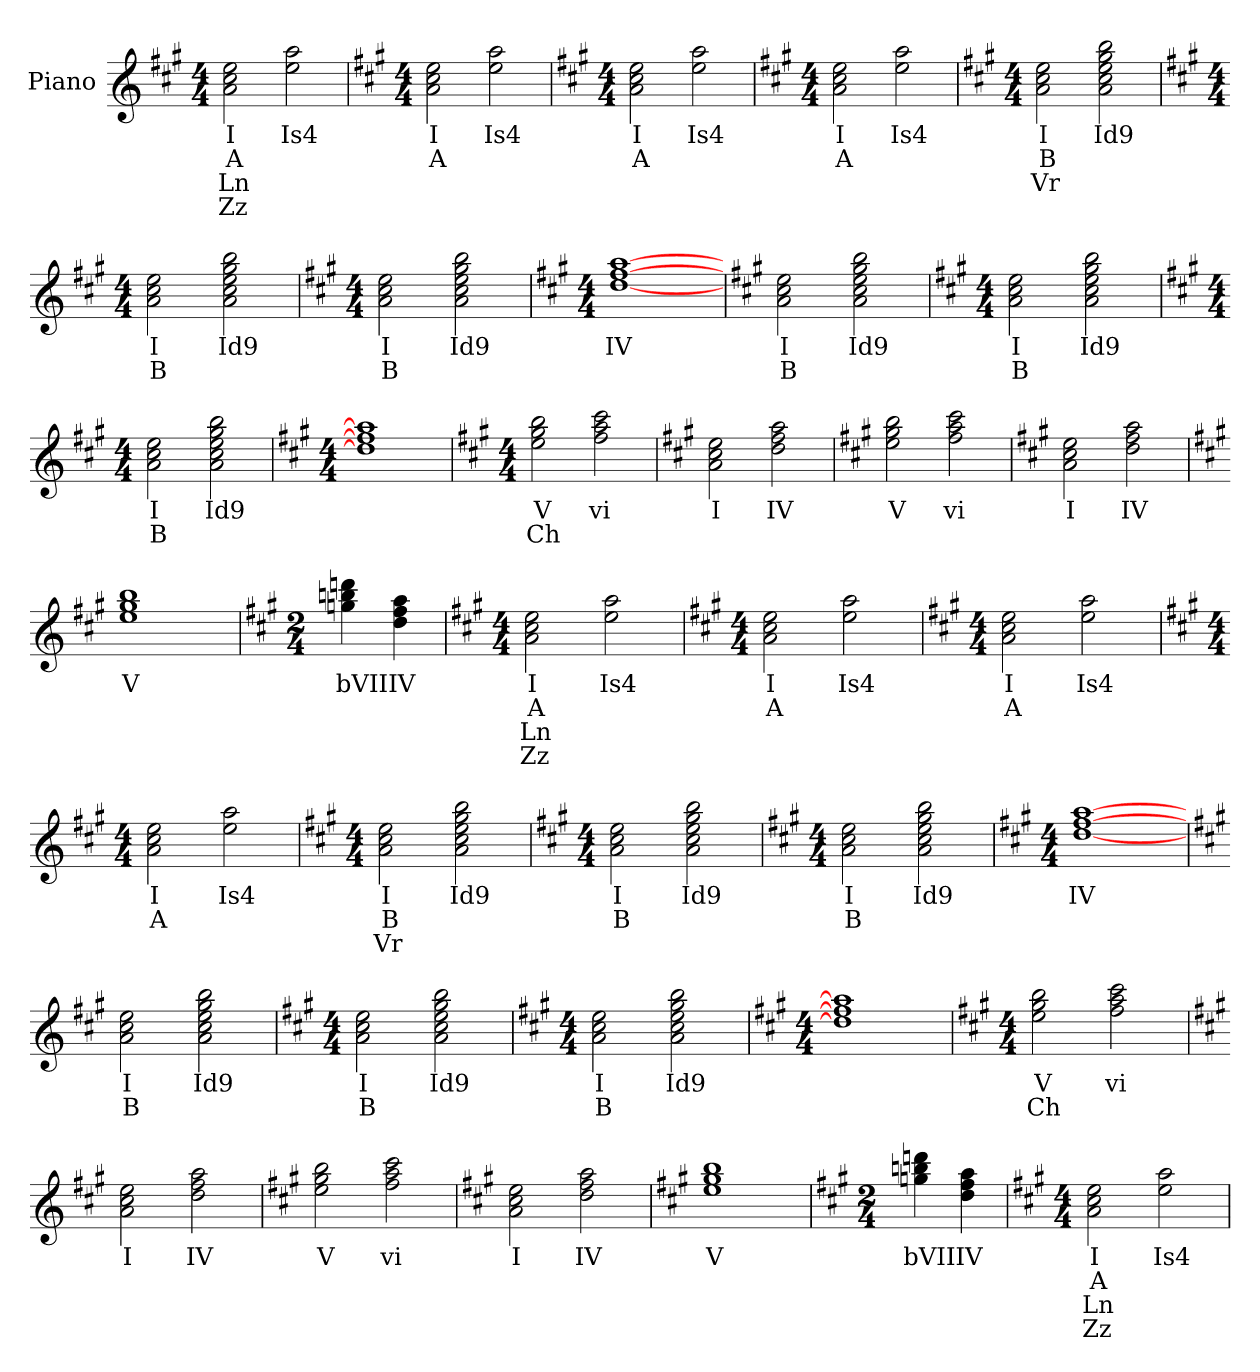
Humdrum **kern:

**kern	**text	**text	**text	**text
*part1	*part1	*part1	*part1	*part1
*staff1	*staff1	*staff1	*staff1	*staff1
*I"Piano	*	*	*	*
*I'Pno	*	*	*	*
*k[f#c#g#]	*	*	*	*
*A:	*	*	*	*
*M4/4	*	*	*	*
=	=	=	=	=
2a 2cc# 2ee	I	A	Ln	Zz
2ee 2aa	Is4	.	.	.
=	=	=	=	=
*k[f#c#g#]	*	*	*	*
*A:	*	*	*	*
*M4/4	*	*	*	*
2a 2cc# 2ee	I	A	.	.
2ee 2aa	Is4	.	.	.
=	=	=	=	=
*k[f#c#g#]	*	*	*	*
*A:	*	*	*	*
*M4/4	*	*	*	*
2a 2cc# 2ee	I	A	.	.
2ee 2aa	Is4	.	.	.
=	=	=	=	=
*k[f#c#g#]	*	*	*	*
*A:	*	*	*	*
*M4/4	*	*	*	*
2a 2cc# 2ee	I	A	.	.
2ee 2aa	Is4	.	.	.
=	=	=	=	=
*k[f#c#g#]	*	*	*	*
*A:	*	*	*	*
*M4/4	*	*	*	*
2a 2cc# 2ee	I	B	Vr	.
2a 2cc# 2ee 2gg# 2bb	Id9	.	.	.
=	=	=	=	=
*k[f#c#g#]	*	*	*	*
*A:	*	*	*	*
*M4/4	*	*	*	*
2a 2cc# 2ee	I	B	.	.
2a 2cc# 2ee 2gg# 2bb	Id9	.	.	.
=	=	=	=	=
*k[f#c#g#]	*	*	*	*
*A:	*	*	*	*
*M4/4	*	*	*	*
2a 2cc# 2ee	I	B	.	.
2a 2cc# 2ee 2gg# 2bb	Id9	.	.	.
=	=	=	=	=
*k[f#c#g#]	*	*	*	*
*A:	*	*	*	*
*M4/4	*	*	*	*
[1dd [1ff# [1aa	IV	.	.	.
=	=	=	=	=
*k[f#c#g#]	*	*	*	*
*A:	*	*	*	*
2a 2cc# 2ee	I	B	.	.
2a 2cc# 2ee 2gg# 2bb	Id9	.	.	.
=	=	=	=	=
*k[f#c#g#]	*	*	*	*
*A:	*	*	*	*
*M4/4	*	*	*	*
2a 2cc# 2ee	I	B	.	.
2a 2cc# 2ee 2gg# 2bb	Id9	.	.	.
=	=	=	=	=
*k[f#c#g#]	*	*	*	*
*A:	*	*	*	*
*M4/4	*	*	*	*
2a 2cc# 2ee	I	B	.	.
2a 2cc# 2ee 2gg# 2bb	Id9	.	.	.
=	=	=	=	=
*k[f#c#g#]	*	*	*	*
*A:	*	*	*	*
*M4/4	*	*	*	*
1dd] 1ff#] 1aa]	.	.	.	.
=	=	=	=	=
*k[f#c#g#]	*	*	*	*
*A:	*	*	*	*
*M4/4	*	*	*	*
2ee 2gg# 2bb	V	Ch	.	.
2ff# 2aa 2ccc#	vi	.	.	.
=	=	=	=	=
*k[f#c#g#]	*	*	*	*
*A:	*	*	*	*
2a 2cc# 2ee	I	.	.	.
2dd 2ff# 2aa	IV	.	.	.
=	=	=	=	=
*k[f#c#g#]	*	*	*	*
*A:	*	*	*	*
2ee 2gg# 2bb	V	.	.	.
2ff# 2aa 2ccc#	vi	.	.	.
=	=	=	=	=
*k[f#c#g#]	*	*	*	*
*A:	*	*	*	*
2a 2cc# 2ee	I	.	.	.
2dd 2ff# 2aa	IV	.	.	.
=	=	=	=	=
*k[f#c#g#]	*	*	*	*
*A:	*	*	*	*
1ee 1gg# 1bb	V	.	.	.
=	=	=	=	=
*k[f#c#g#]	*	*	*	*
*A:	*	*	*	*
*M2/4	*	*	*	*
4ggn 4bbn 4dddn	bVII	.	.	.
4dd 4ff# 4aa	IV	.	.	.
=	=	=	=	=
*k[f#c#g#]	*	*	*	*
*A:	*	*	*	*
*M4/4	*	*	*	*
2a 2cc# 2ee	I	A	Ln	Zz
2ee 2aa	Is4	.	.	.
=	=	=	=	=
*k[f#c#g#]	*	*	*	*
*A:	*	*	*	*
*M4/4	*	*	*	*
2a 2cc# 2ee	I	A	.	.
2ee 2aa	Is4	.	.	.
=	=	=	=	=
*k[f#c#g#]	*	*	*	*
*A:	*	*	*	*
*M4/4	*	*	*	*
2a 2cc# 2ee	I	A	.	.
2ee 2aa	Is4	.	.	.
=	=	=	=	=
*k[f#c#g#]	*	*	*	*
*A:	*	*	*	*
*M4/4	*	*	*	*
2a 2cc# 2ee	I	A	.	.
2ee 2aa	Is4	.	.	.
=	=	=	=	=
*k[f#c#g#]	*	*	*	*
*A:	*	*	*	*
*M4/4	*	*	*	*
2a 2cc# 2ee	I	B	Vr	.
2a 2cc# 2ee 2gg# 2bb	Id9	.	.	.
=	=	=	=	=
*k[f#c#g#]	*	*	*	*
*A:	*	*	*	*
*M4/4	*	*	*	*
2a 2cc# 2ee	I	B	.	.
2a 2cc# 2ee 2gg# 2bb	Id9	.	.	.
=	=	=	=	=
*k[f#c#g#]	*	*	*	*
*A:	*	*	*	*
*M4/4	*	*	*	*
2a 2cc# 2ee	I	B	.	.
2a 2cc# 2ee 2gg# 2bb	Id9	.	.	.
=	=	=	=	=
*k[f#c#g#]	*	*	*	*
*A:	*	*	*	*
*M4/4	*	*	*	*
[1dd [1ff# [1aa	IV	.	.	.
=	=	=	=	=
*k[f#c#g#]	*	*	*	*
*A:	*	*	*	*
2a 2cc# 2ee	I	B	.	.
2a 2cc# 2ee 2gg# 2bb	Id9	.	.	.
=	=	=	=	=
*k[f#c#g#]	*	*	*	*
*A:	*	*	*	*
*M4/4	*	*	*	*
2a 2cc# 2ee	I	B	.	.
2a 2cc# 2ee 2gg# 2bb	Id9	.	.	.
=	=	=	=	=
*k[f#c#g#]	*	*	*	*
*A:	*	*	*	*
*M4/4	*	*	*	*
2a 2cc# 2ee	I	B	.	.
2a 2cc# 2ee 2gg# 2bb	Id9	.	.	.
=	=	=	=	=
*k[f#c#g#]	*	*	*	*
*A:	*	*	*	*
*M4/4	*	*	*	*
1dd] 1ff#] 1aa]	.	.	.	.
=	=	=	=	=
*k[f#c#g#]	*	*	*	*
*A:	*	*	*	*
*M4/4	*	*	*	*
2ee 2gg# 2bb	V	Ch	.	.
2ff# 2aa 2ccc#	vi	.	.	.
=	=	=	=	=
*k[f#c#g#]	*	*	*	*
*A:	*	*	*	*
2a 2cc# 2ee	I	.	.	.
2dd 2ff# 2aa	IV	.	.	.
=	=	=	=	=
*k[f#c#g#]	*	*	*	*
*A:	*	*	*	*
2ee 2gg# 2bb	V	.	.	.
2ff# 2aa 2ccc#	vi	.	.	.
=	=	=	=	=
*k[f#c#g#]	*	*	*	*
*A:	*	*	*	*
2a 2cc# 2ee	I	.	.	.
2dd 2ff# 2aa	IV	.	.	.
=	=	=	=	=
*k[f#c#g#]	*	*	*	*
*A:	*	*	*	*
1ee 1gg# 1bb	V	.	.	.
=	=	=	=	=
*k[f#c#g#]	*	*	*	*
*A:	*	*	*	*
*M2/4	*	*	*	*
4ggn 4bbn 4dddn	bVII	.	.	.
4dd 4ff# 4aa	IV	.	.	.
=	=	=	=	=
*k[f#c#g#]	*	*	*	*
*A:	*	*	*	*
*M4/4	*	*	*	*
2a 2cc# 2ee	I	A	Ln	Zz
2ee 2aa	Is4	.	.	.
=	=	=	=	=
*-	*-	*-	*-	*-
